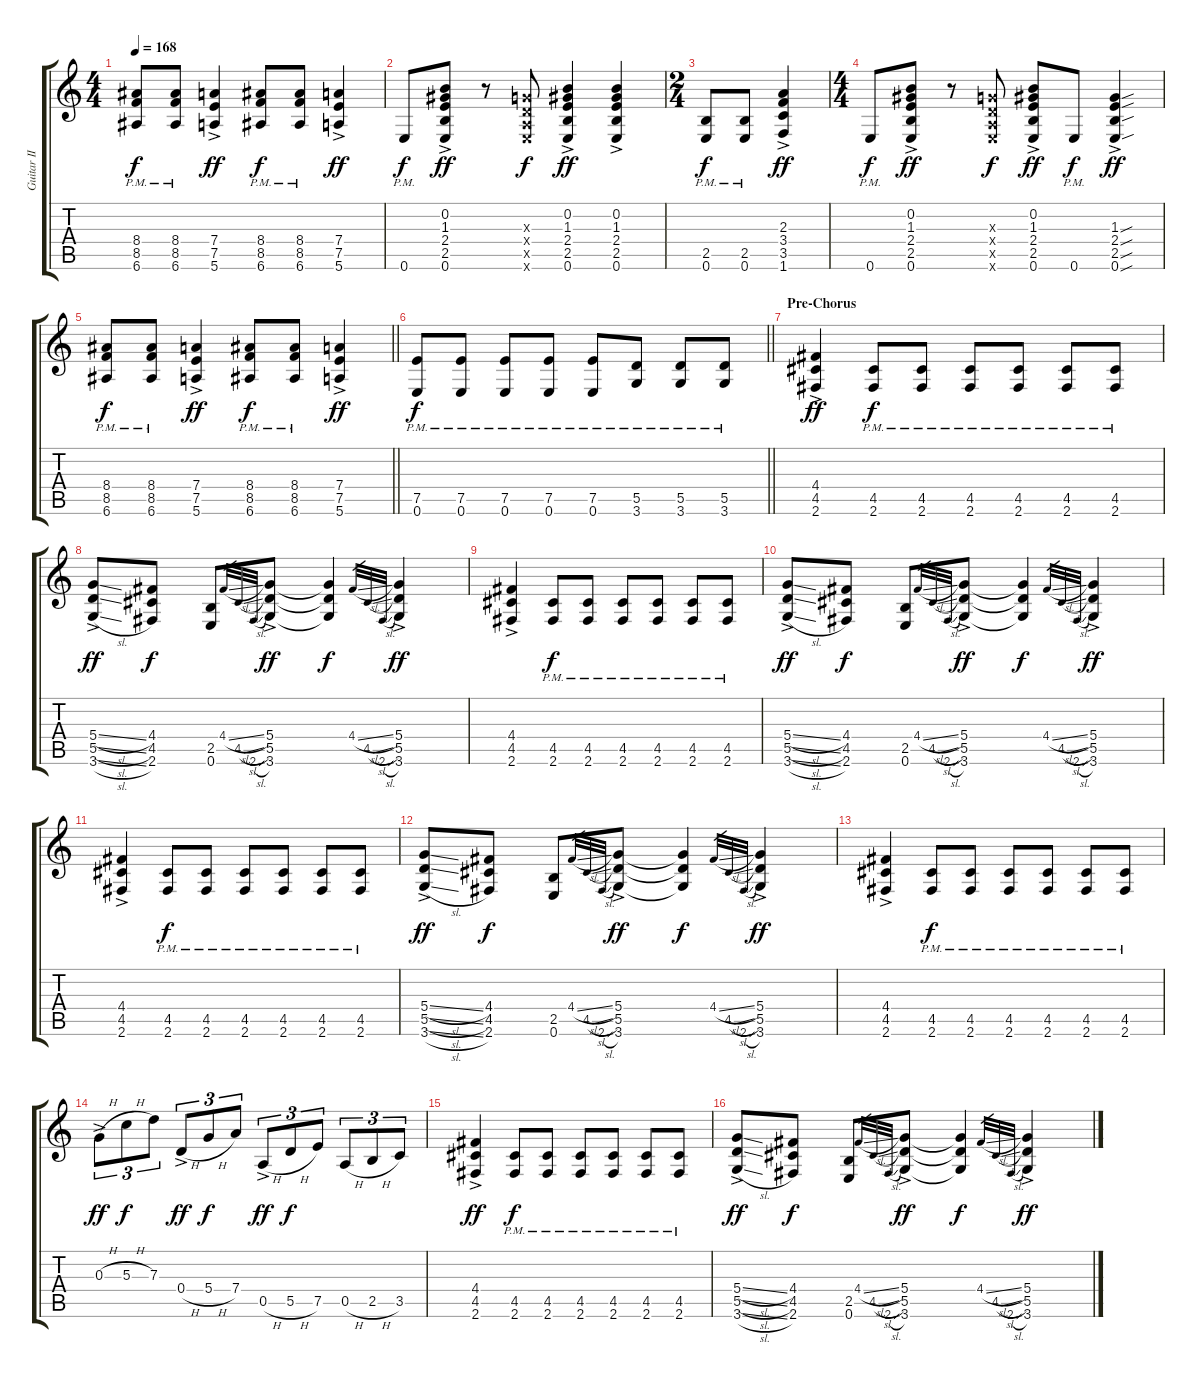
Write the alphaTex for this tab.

\track ("Guitar II" "Guitar II") {instrument acousticguitarsteel}
\staff {score tabs}
\tuning (E4 B3 G3 D3 A2 E2) {hide}
\ts (4 4)
\tempo 168
\clef g2
\ks c
(8.4{pm} 8.5{pm} 6.6{pm}).8{dy f} (8.4{pm} 8.5{pm} 6.6{pm}).8 (7.4{ac} 7.5{ac} 5.6{ac}).4{dy ff} (8.4{pm} 8.5{pm} 6.6{pm}).8{dy f} (8.4{pm} 8.5{pm} 6.6{pm}).8 (7.4{ac} 7.5{ac} 5.6{ac}).4{dy ff} |
0.6{pm}.8{dy f} (0.2{ac} 1.3{ac} 2.4{ac} 2.5{ac} 0.6{ac}).8{dy ff} r.8 (0.3{x} 0.4{x} 0.5{x} 0.6{x}).8{dy f} (0.2{ac} 1.3{ac} 2.4{ac} 2.5{ac} 0.6{ac st}).4{dy ff} (0.2{ac} 1.3{ac} 2.4 2.5 0.6{ac}).4 |
\ts (2 4)
(2.5{pm} 0.6{pm}).8{dy f} (2.5{pm} 0.6{pm}).8 (2.3{ac} 3.4{ac} 3.5{ac} 1.6{ac}).4{dy ff} |
\ts (4 4)
0.6{pm}.8{dy f} (0.2{ac} 1.3{ac} 2.4{ac} 2.5{ac} 0.6{ac}).8{dy ff} r.8 (0.3{x} 0.4{x} 0.5{x} 0.6{x}).8{dy f} (0.2{ac} 1.3{ac} 2.4{ac} 2.5{ac} 0.6{ac}).8{dy ff} 0.6{pm}.8{dy f} (1.3{sou ac} 2.4{sou} 2.5{sou} 0.6{sou ac}).4{dy ff} |
\barLineRight lightlight
(8.4{pm} 8.5{pm} 6.6{pm}).8{dy f} (8.4{pm} 8.5{pm} 6.6{pm}).8 (7.4{ac} 7.5{ac} 5.6{ac}).4{dy ff} (8.4{pm} 8.5{pm} 6.6{pm}).8{dy f} (8.4{pm} 8.5{pm} 6.6{pm}).8 (7.4{ac} 7.5{ac} 5.6{ac}).4{dy ff} |
\barLineRight lightlight
(7.5{pm} 0.6{pm}).8{dy f} (7.5{pm} 0.6{pm}).8 (7.5{pm} 0.6{pm}).8 (7.5{pm} 0.6{pm}).8 (7.5{pm} 0.6{pm}).8 (5.5{pm} 3.6{pm}).8 (5.5{pm} 3.6{pm}).8 (5.5{pm} 3.6{pm}).8 |
\section ("" "Pre-Chorus")
(4.4{ac} 4.5{ac} 2.6{ac}).4{dy ff} (4.5{pm} 2.6{pm}).8{dy f} (4.5{pm} 2.6{pm}).8 (4.5{pm} 2.6{pm}).8 (4.5{pm} 2.6{pm}).8 (4.5{pm} 2.6{pm}).8 (4.5{pm} 2.6{pm}).8 |
(5.4{sl ac} 5.5{sl ac} 3.6{sl ac}).8{dy ff} (4.4 4.5 2.6).8{dy f} (2.5 0.6).8 4.4{sl}.32{gr} 4.5{sl}.32{gr} 2.6{sl}.32{gr} (5.4{ac} 5.5{ac} 3.6{ac}).8{dy ff} (5.4{t} 5.5{t} 3.6{t}).4{dy f} 4.4{sl}.32{gr} 4.5{sl}.32{gr} 2.6{sl}.32{gr} (5.4{ac} 5.5{ac} 3.6{ac}).4{dy ff} |
(4.4{ac} 4.5{ac} 2.6{ac}).4 (4.5{pm} 2.6{pm}).8{dy f} (4.5{pm} 2.6{pm}).8 (4.5{pm} 2.6{pm}).8 (4.5{pm} 2.6{pm}).8 (4.5{pm} 2.6{pm}).8 (4.5{pm} 2.6{pm}).8 |
(5.4{sl ac} 5.5{sl ac} 3.6{sl ac}).8{dy ff} (4.4 4.5 2.6).8{dy f} (2.5 0.6).8 4.4{sl}.32{gr} 4.5{sl}.32{gr} 2.6{sl}.32{gr} (5.4{ac} 5.5{ac} 3.6{ac}).8{dy ff} (5.4{t} 5.5{t} 3.6{t}).4{dy f} 4.4{sl}.32{gr} 4.5{sl}.32{gr} 2.6{sl}.32{gr} (5.4{ac} 5.5{ac} 3.6{ac}).4{dy ff} |
(4.4{ac} 4.5{ac} 2.6{ac}).4 (4.5{pm} 2.6{pm}).8{dy f} (4.5{pm} 2.6{pm}).8 (4.5{pm} 2.6{pm}).8 (4.5{pm} 2.6{pm}).8 (4.5{pm} 2.6{pm}).8 (4.5{pm} 2.6{pm}).8 |
(5.4{sl ac} 5.5{sl ac} 3.6{sl ac}).8{dy ff} (4.4 4.5 2.6).8{dy f} (2.5 0.6).8 4.4{sl}.32{gr} 4.5{sl}.32{gr} 2.6{sl}.32{gr} (5.4{ac} 5.5{ac} 3.6{ac}).8{dy ff} (5.4{t} 5.5{t} 3.6{t}).4{dy f} 4.4{sl}.32{gr} 4.5{sl}.32{gr} 2.6{sl}.32{gr} (5.4{ac} 5.5{ac} 3.6{ac}).4{dy ff} |
(4.4{ac} 4.5{ac} 2.6{ac}).4 (4.5{pm} 2.6{pm}).8{dy f} (4.5{pm} 2.6{pm}).8 (4.5{pm} 2.6{pm}).8 (4.5{pm} 2.6{pm}).8 (4.5{pm} 2.6{pm}).8 (4.5{pm} 2.6{pm}).8 |
0.3{h ac}.8{tu (3 2) dy ff} 5.3{h}.8{tu (3 2) dy f} 7.3.8{tu (3 2)} 0.4{h ac}.8{tu (3 2) dy ff} 5.4{h}.8{tu (3 2) dy f} 7.4.8{tu (3 2)} 0.5{h ac}.8{tu (3 2) dy ff} 5.5{h}.8{tu (3 2) dy f} 7.5.8{tu (3 2)} 0.5{h}.8{tu (3 2)} 2.5{h}.8{tu (3 2)} 3.5.8{tu (3 2)} |
(4.4{ac} 4.5{ac} 2.6{ac}).4{dy ff} (4.5{pm} 2.6{pm}).8{dy f} (4.5{pm} 2.6{pm}).8 (4.5{pm} 2.6{pm}).8 (4.5{pm} 2.6{pm}).8 (4.5{pm} 2.6{pm}).8 (4.5{pm} 2.6{pm}).8 |
(5.4{sl ac} 5.5{sl ac} 3.6{sl ac}).8{dy ff} (4.4 4.5 2.6).8{dy f} (2.5 0.6).8 4.4{sl}.32{gr} 4.5{sl}.32{gr} 2.6{sl}.32{gr} (5.4{ac} 5.5{ac} 3.6{ac}).8{dy ff} (5.4{t} 5.5{t} 3.6{t}).4{dy f} 4.4{sl}.32{gr} 4.5{sl}.32{gr} 2.6{sl}.32{gr} (5.4{ac} 5.5{ac} 3.6{ac}).4{dy ff}
